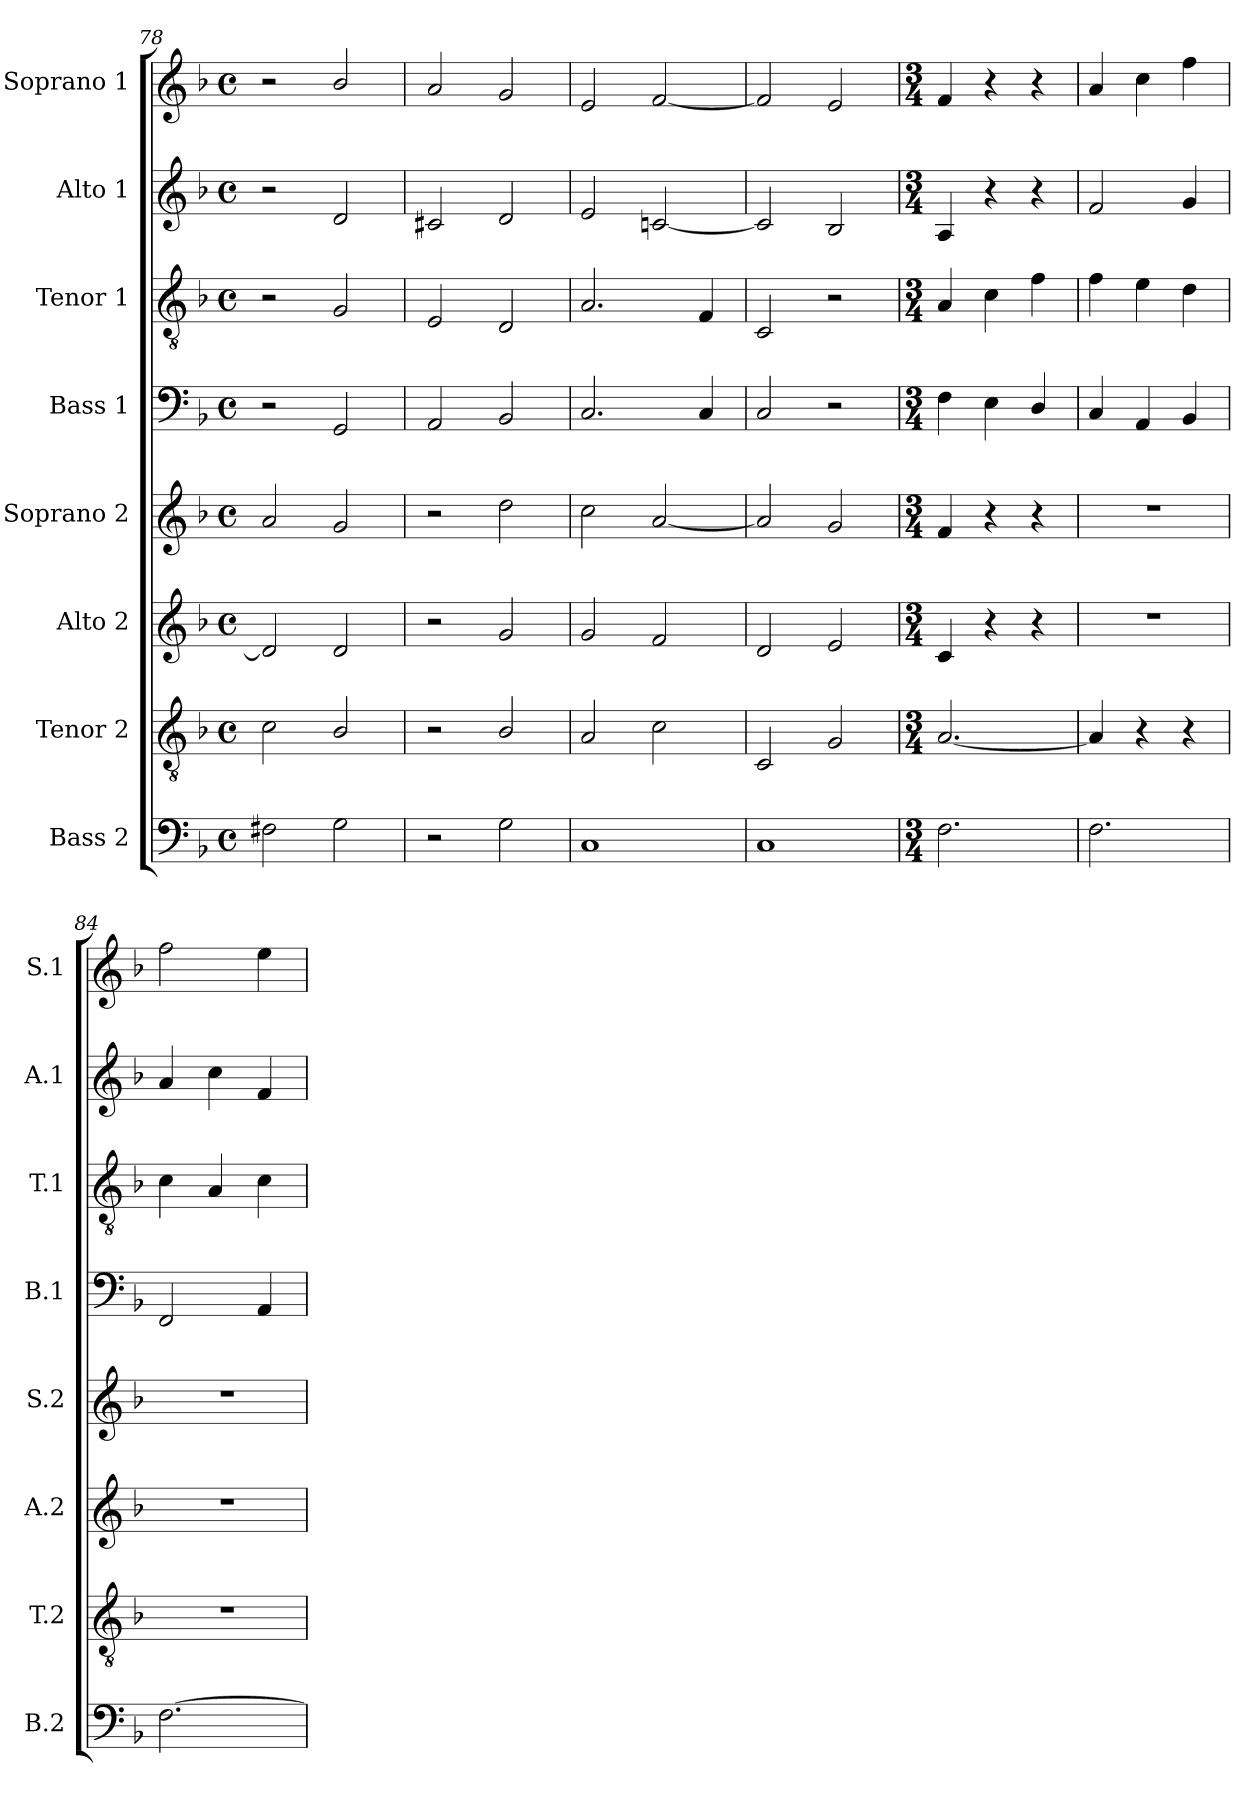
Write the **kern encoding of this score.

**kern	**kern	**kern	**kern	**kern	**kern	**kern	**kern
*part8	*part7	*part6	*part5	*part4	*part3	*part2	*part1
*staff8	*staff7	*staff6	*staff5	*staff4	*staff3	*staff2	*staff1
*I"Bass 2	*I"Tenor 2	*I"Alto 2	*I"Soprano 2	*I"Bass 1	*I"Tenor 1	*I"Alto 1	*I"Soprano 1
*I'B.2	*I'T.2	*I'A.2	*I'S.2	*I'B.1	*I'T.1	*I'A.1	*I'S.1
*clefF4	*clefGv2	*clefG2	*clefG2	*clefF4	*clefGv2	*clefG2	*clefG2
*	*ITrd7c12	*	*	*	*ITrd7c12	*	*
*k[b-]	*k[b-]	*k[b-]	*k[b-]	*k[b-]	*k[b-]	*k[b-]	*k[b-]
*F:	*F:	*F:	*F:	*F:	*F:	*F:	*F:
*M4/4	*M4/4	*M4/4	*M4/4	*M4/4	*M4/4	*M4/4	*M4/4
*met(c)	*met(c)	*met(c)	*met(c)	*met(c)	*met(c)	*met(c)	*met(c)
=78	=78	=78	=78	=78	=78	=78	=78
2F#Xi\	2Ci\	2di/]	2ai/	2r	2r	2r	2r
2Gi\	2BB-i/	2di/	2gi/	2GGi/	2GGi/	2di/	2b-i/
=79	=79	=79	=79	=79	=79	=79	=79
2r	2r	2r	2r	2AAi/	2EEi/	2c#Xi/	2ai/
2Gi\	2BB-i/	2gi/	2ddi\	2BB-i/	2DDi/	2di/	2gi/
=80	=80	=80	=80	=80	=80	=80	=80
1Ci	2AAi/	2gi/	2cci\	2.Ci/	2.AAi/	2ei/	2ei/
.	2Ci\	2fi/	[2ai/	.	.	[2cni/	[2fi/
.	.	.	.	4Ci/	4FFi/	.	.
=81	=81	=81	=81	=81	=81	=81	=81
1Ci	2CCi/	2di/	2ai/]	2Ci/	2CCi/	2ci/]	2fi/]
.	2GGi/	2ei/	2gi/	2r	2r	2B-i/	2ei/
=82	=82	=82	=82	=82	=82	=82	=82
*M3/4	*M3/4	*M3/4	*M3/4	*M3/4	*M3/4	*M3/4	*M3/4
2.Fi\	[2.AAi/	4ci/	4fi/	4Fi\	4AAi/	4Ai/	4fi/
.	.	4r	4r	4Ei\	4Ci\	4r	4r
.	.	4r	4r	4Di/	4Fi\	4r	4r
!!LO:PB:g=z
=83	=83	=83	=83	=83	=83	=83	=83
!	!	!LO:N:vis=1	!LO:N:vis=1	!	!	!	!
2.Fi\	4AAi/]	2.r	2.r	4Ci/	4Fi\	2fi/	4ai/
.	4r	.	.	4AAi/	4Ei\	.	4cci\
.	4r	.	.	4BB-i/	4Di\	4gi/	4ffi\
=84	=84	=84	=84	=84	=84	=84	=84
!	!LO:N:vis=1	!LO:N:vis=1	!LO:N:vis=1	!	!	!	!
[2.Fi\	2.r	2.r	2.r	2FFi/	4Ci\	4ai/	2ffi\
.	.	.	.	.	4AAi/	4cci\	.
.	.	.	.	4AAi/	4Ci\	4fi/	4eei\
=	=	=	=	=	=	=	=
*-	*-	*-	*-	*-	*-	*-	*-
